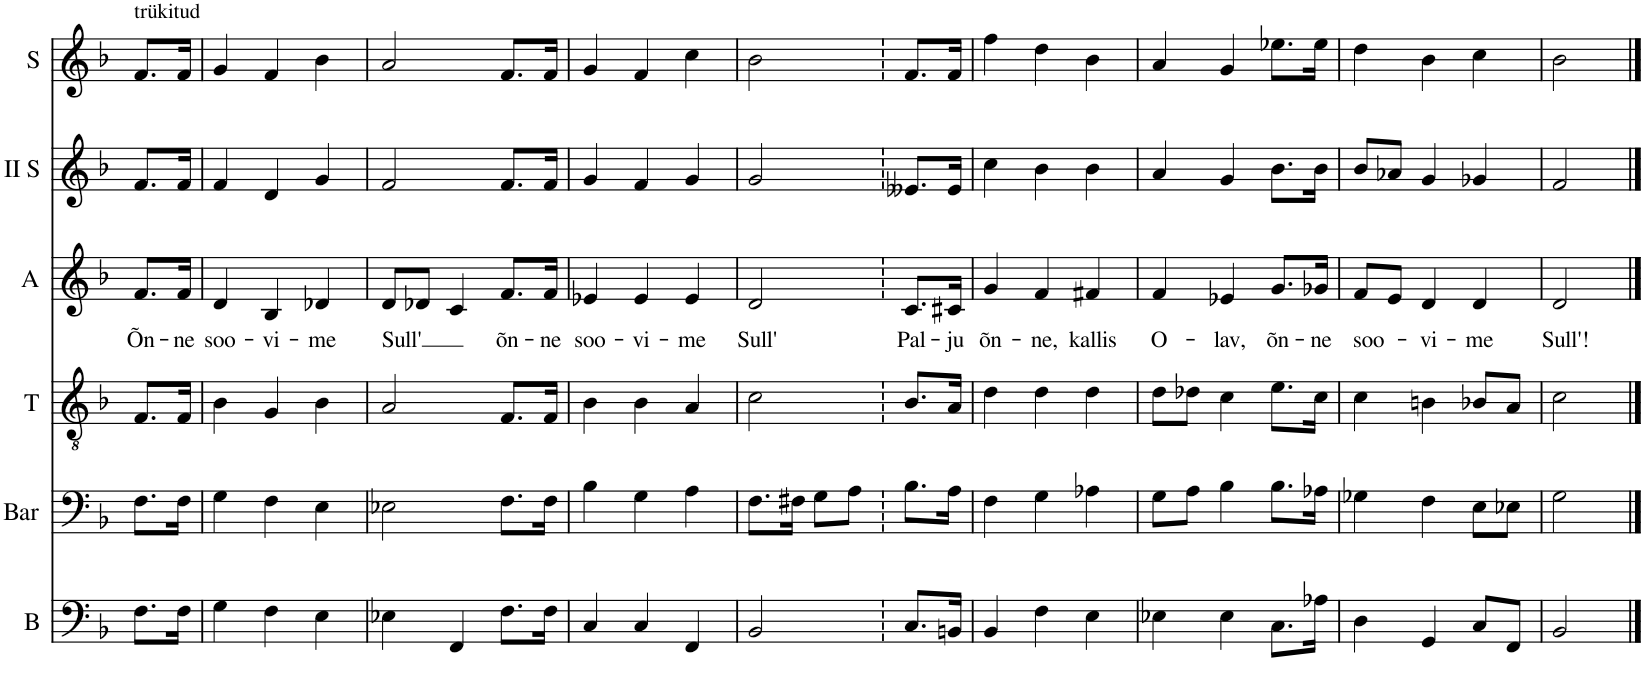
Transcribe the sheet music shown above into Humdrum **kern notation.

**kern	**kern	**kern	**kern	**text	**kern	**kern
*part6	*part5	*part4	*part3	*part3	*part2	*part1
*staff6	*staff5	*staff4	*staff3	*staff3	*staff2	*staff1
*I"B	*I"Bar	*I"T	*I"A	*	*I"II S	*I"S
*I'B	*I'Bar	*I'T	*I'A	*	*I'II S	*I'S
!!LO:PB:g=z
*clefF4	*clefF4	*clefGv2	*clefG2	*	*clefG2	*clefG2
*	*	*	*Trd1c2	*	*	*Trd-7c-12
*k[b-]	*k[b-]	*k[b-]	*k[b-]	*	*k[b-]	*k[b-]
*M3/4	*M3/4	*M3/4	*M3/4	*	*M3/4	*M3/4
=1	=1	=1	=1	=1	=1	=1
!	!	!	!	!	!	!LO:TX:a:t=trükitud
!	!	!	!	!LO:LY:b	!	!
8.F\L	8.F\L	8.F/L	8.f/L	Õn-	8.f/L	8.f/L
!	!	!	!	!LO:LY:b	!	!
16F\Jk	16F\Jk	16F/Jk	16f/Jk	-ne	16f/Jk	16f/Jk
=2	=2	=2	=2	=2	=2	=2
!	!	!	!	!LO:LY:b	!	!
4G\	4G\	4B-\	4d/	soo-	4f/	4g/
!	!	!	!	!LO:LY:b	!	!
4F\	4F\	4G/	4B-/	-vi-	4d/	4f/
!	!	!	!	!LO:LY:b	!	!
4E\	4E\	4B-\	4d-X/	-me	4g/	4b-\
=3	=3	=3	=3	=3	=3	=3
!	!	!	!	!LO:LY:b	!	!
4E-X\	2E-X\	2A/	8d/L	Sull'	2f/	2a/
.	.	.	8d-X/J	.	.	.
4FF/	.	.	4c/	.	.	.
!	!	!	!	!LO:LY:b	!	!
8.F\L	8.F\L	8.F/L	8.f/L	õn-	8.f/L	8.f/L
!	!	!	!	!LO:LY:b	!	!
16F\Jk	16F\Jk	16F/Jk	16f/Jk	-ne	16f/Jk	16f/Jk
=4	=4	=4	=4	=4	=4	=4
!	!	!	!	!LO:LY:b	!	!
4C/	4B-\	4B-\	4e-X/	soo-	4g/	4g/
!	!	!	!	!LO:LY:b	!	!
4C/	4G\	4B-\	4e-/	-vi-	4f/	4f/
!	!	!	!	!LO:LY:b	!	!
4FF/	4A\	4A/	4e-/	-me	4g/	4cc\
=5	=5	=5	=5	=5	=5	=5
!	!	!	!	!LO:LY:b	!	!
2BB-/	8.F\L	2c\	2d/	Sull'	2g/	2b-\
.	16F#X\Jk	.	.	.	.	.
.	8G\L	.	.	.	.	.
.	8A\J	.	.	.	.	.
=6	=6	=6	=6	=6	=6	=6
!	!	!	!	!LO:LY:b	!	!
8.C/L	8.B-\L	8.B-/L	8.c/L	Pal-	8.e--X/L	8.f/L
!	!	!	!	!LO:LY:b	!	!
16BBn/Jk	16A\Jk	16A/Jk	16c#X/Jk	-ju	16e--/Jk	16f/Jk
=7	=7	=7	=7	=7	=7	=7
!	!	!	!	!LO:LY:b	!	!
4BB-/	4F\	4d\	4g/	õn-	4cc\	4ff\
!	!	!	!	!LO:LY:b	!	!
4F\	4G\	4d\	4f/	-ne,	4b-\	4dd\
!	!	!	!	!LO:LY:b	!	!
4E\	4A-X\	4d\	4f#X/	kallis	4b-\	4b-\
=8	=8	=8	=8	=8	=8	=8
!	!	!	!	!LO:LY:b	!	!
4E-X\	8G\L	8d\L	4f/	O-	4a/	4a/
.	8A\J	8d-X\J	.	.	.	.
!	!	!	!	!LO:LY:b	!	!
4E-\	4B-\	4c\	4e-X/	-lav,	4g/	4g/
!	!	!	!	!LO:LY:b	!	!
8.C\L	8.B-\L	8.e\L	8.g/L	õn-	8.b-\L	8.ee-X\L
!	!	!	!	!LO:LY:b	!	!
16A-X\Jk	16A-X\Jk	16c\Jk	16g-X/Jk	-ne	16b-\Jk	16ee-\Jk
=9	=9	=9	=9	=9	=9	=9
!	!	!	!	!LO:LY:b	!	!
4D\	4G-X\	4c\	8f/L	soo-	8b-/L	4dd\
.	.	.	8e/J	.	8a-X/J	.
!	!	!	!	!LO:LY:b	!	!
4GG/	4F\	4Bn\	4d/	-vi-	4g/	4b-\
!	!	!	!	!LO:LY:b	!	!
8C/L	8E\L	8B-X/L	4d/	-me	4g-X/	4cc\
8FF/J	8E-X\J	8A/J	.	.	.	.
=10	=10	=10	=10	=10	=10	=10
!	!	!	!	!LO:LY:b	!	!
2BB-/	2G\	2c\	2d/	Sull'!	2f/	2b-\
==	==	==	==	==	==	==
*-	*-	*-	*-	*-	*-	*-
